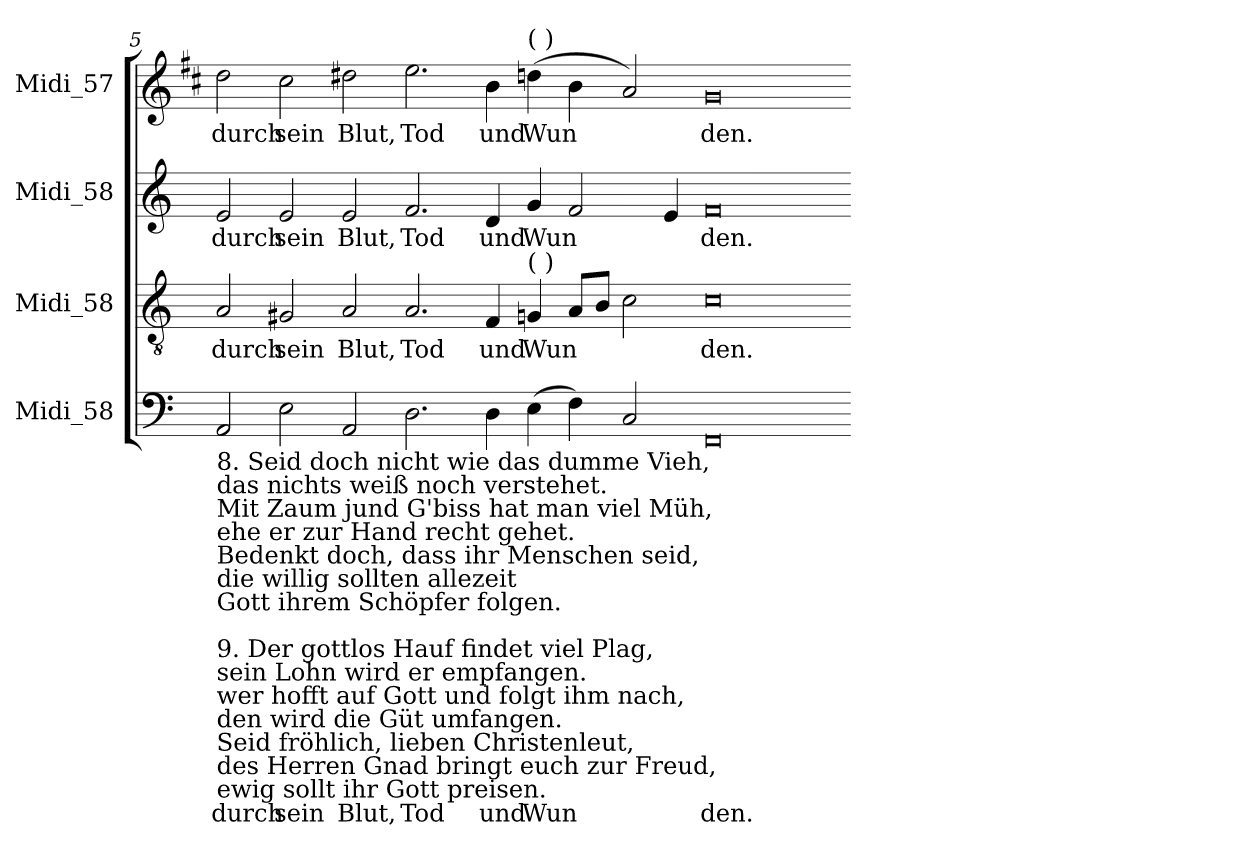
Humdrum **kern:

**kern	**text	**kern	**text	**kern	**text	**kern	**text
*part4	*part4	*part3	*part3	*part2	*part2	*part1	*part1
*staff4	*staff4	*staff3	*staff3	*staff2	*staff2	*staff1	*staff1
*I"Midi_58	*	*I"Midi_58	*	*I"Midi_58	*	*I"Midi_57	*
*clefF4	*	*clefGv2	*	*clefG2	*	*clefG2	*
*	*	*	*	*	*	*ITrd1c2	*
*k[]	*	*k[]	*	*k[]	*	*k[]	*
*C:	*	*C:	*	*C:	*	*C:	*
=5	=5	=5	=5	=5	=5	=5	=5
!LO:TX:b:t=8. Seid doch nicht wie das dumme Vieh,\ndas nichts weiß noch verstehet.\nMit Zaum jund G'biss hat man viel Müh,\nehe er zur Hand recht gehet.\nBedenkt doch, dass ihr Menschen seid,\ndie willig sollten allezeit\nGott ihrem Schöpfer folgen.\n\n9. Der gottlos Hauf findet viel Plag,\nsein Lohn wird er empfangen.\nwer hofft auf Gott und folgt ihm nach,\nden wird die Güt umfangen.\nSeid fröhlich, lieben Christenleut,\ndes Herren Gnad bringt euch zur Freud,\newig sollt ihr Gott preisen.	!	!	!	!	!	!	!
!	!LO:LY:b	!	!LO:LY:b	!	!LO:LY:b	!	!LO:LY:b
2AA	durch	2A	durch	2e	durch	2cc	durch
!	!LO:LY:b	!	!LO:LY:b	!	!LO:LY:b	!	!LO:LY:b
2E	sein	2G#X	sein	2e	sein	2b	sein
!	!LO:LY:b	!	!LO:LY:b	!	!LO:LY:b	!	!LO:LY:b
2AA	Blut,	2A	Blut,	2e	Blut,	2cc#X	Blut,
!	!LO:LY:b	!	!LO:LY:b	!	!LO:LY:b	!	!LO:LY:b
2.D	Tod	2.A	Tod	2.f	Tod	2.dd	Tod
!	!LO:LY:b	!	!LO:LY:b	!	!LO:LY:b	!	!LO:LY:b
4D	und	4F	und	4d	und	4a	und
!	!	!	!	!	!	!LO:TX:a:t=(  )	!
!	!	!LO:TX:a:t=(  )	!	!	!	!	!
!	!LO:LY:b	!	!LO:LY:b	!	!LO:LY:b	!	!LO:LY:b
(>4E	Wun	4G	Wun	4g	Wun	(<4cc	Wun
4F)	.	8AL	.	2f	.	4a	.
.	.	8BJ	.	.	.	.	.
2C	.	2c	.	.	.	2g)	.
.	.	.	.	4e	.	.	.
!	!LO:LY:b	!	!LO:LY:b	!	!LO:LY:b	!	!LO:LY:b
0FF	den.	0c	den.	0f	den.	0f	den.
=-	=-	=-	=-	=-	=-	=-	=-
*-	*-	*-	*-	*-	*-	*-	*-
